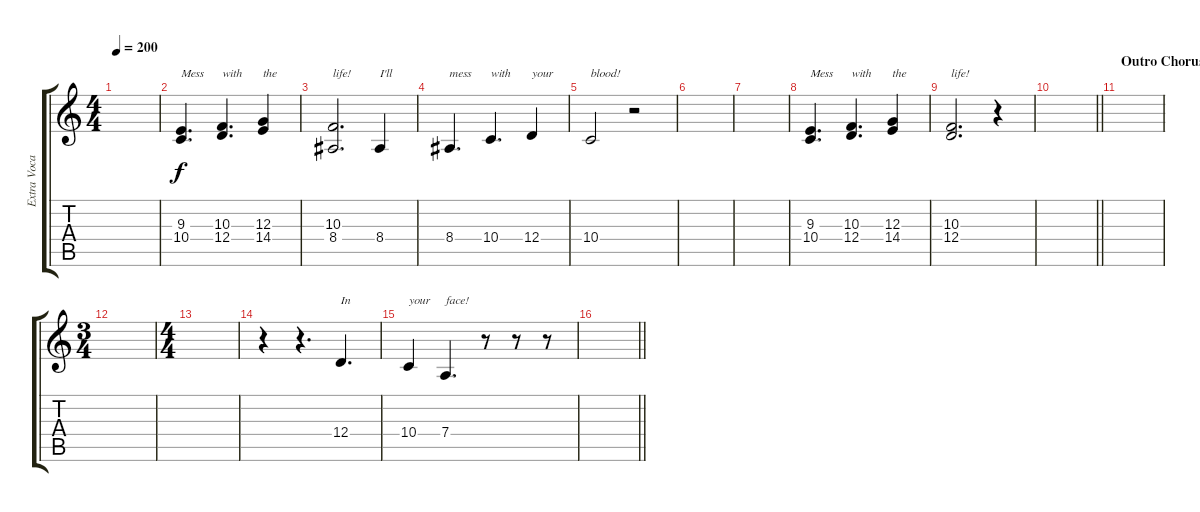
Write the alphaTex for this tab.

\track ("Extra Vocals" "Extra Voca") {instrument lead2sawtooth}
\staff {score tabs}
\tuning (E4 B3 G3 D3 A2 E2) {hide}
\ts (4 4)
\tempo 200
\clef g2
\ks c
|
(9.3 10.4).4{d txt "Mess" volume 13} (10.3 12.4).4{d txt "with"} (12.3 14.4).4{txt "the"} |
(10.3 8.4).2{d txt "life!"} 8.4.4{txt "I'll"} |
8.4.4{d txt "mess"} 10.4.4{d txt "with"} 12.4.4{txt "your"} |
10.4.2{txt "blood!"} r.2 |
|
|
(9.3 10.4).4{d txt "Mess" volume 13} (10.3 12.4).4{d txt "with"} (12.3 14.4).4{txt "the"} |
(10.3 12.4).2{d txt "life!"} r.4 |
\barLineRight lightlight
|
\section ("" "Outro Chorus")
|
\ts (3 4)
|
\ts (4 4)
|
r.4 r.4{d} 12.4.4{d txt "In"} |
10.4.4{txt "your"} 7.4.4{d txt "face!"} r.8 r.8 r.8 |
\barLineRight lightlight
